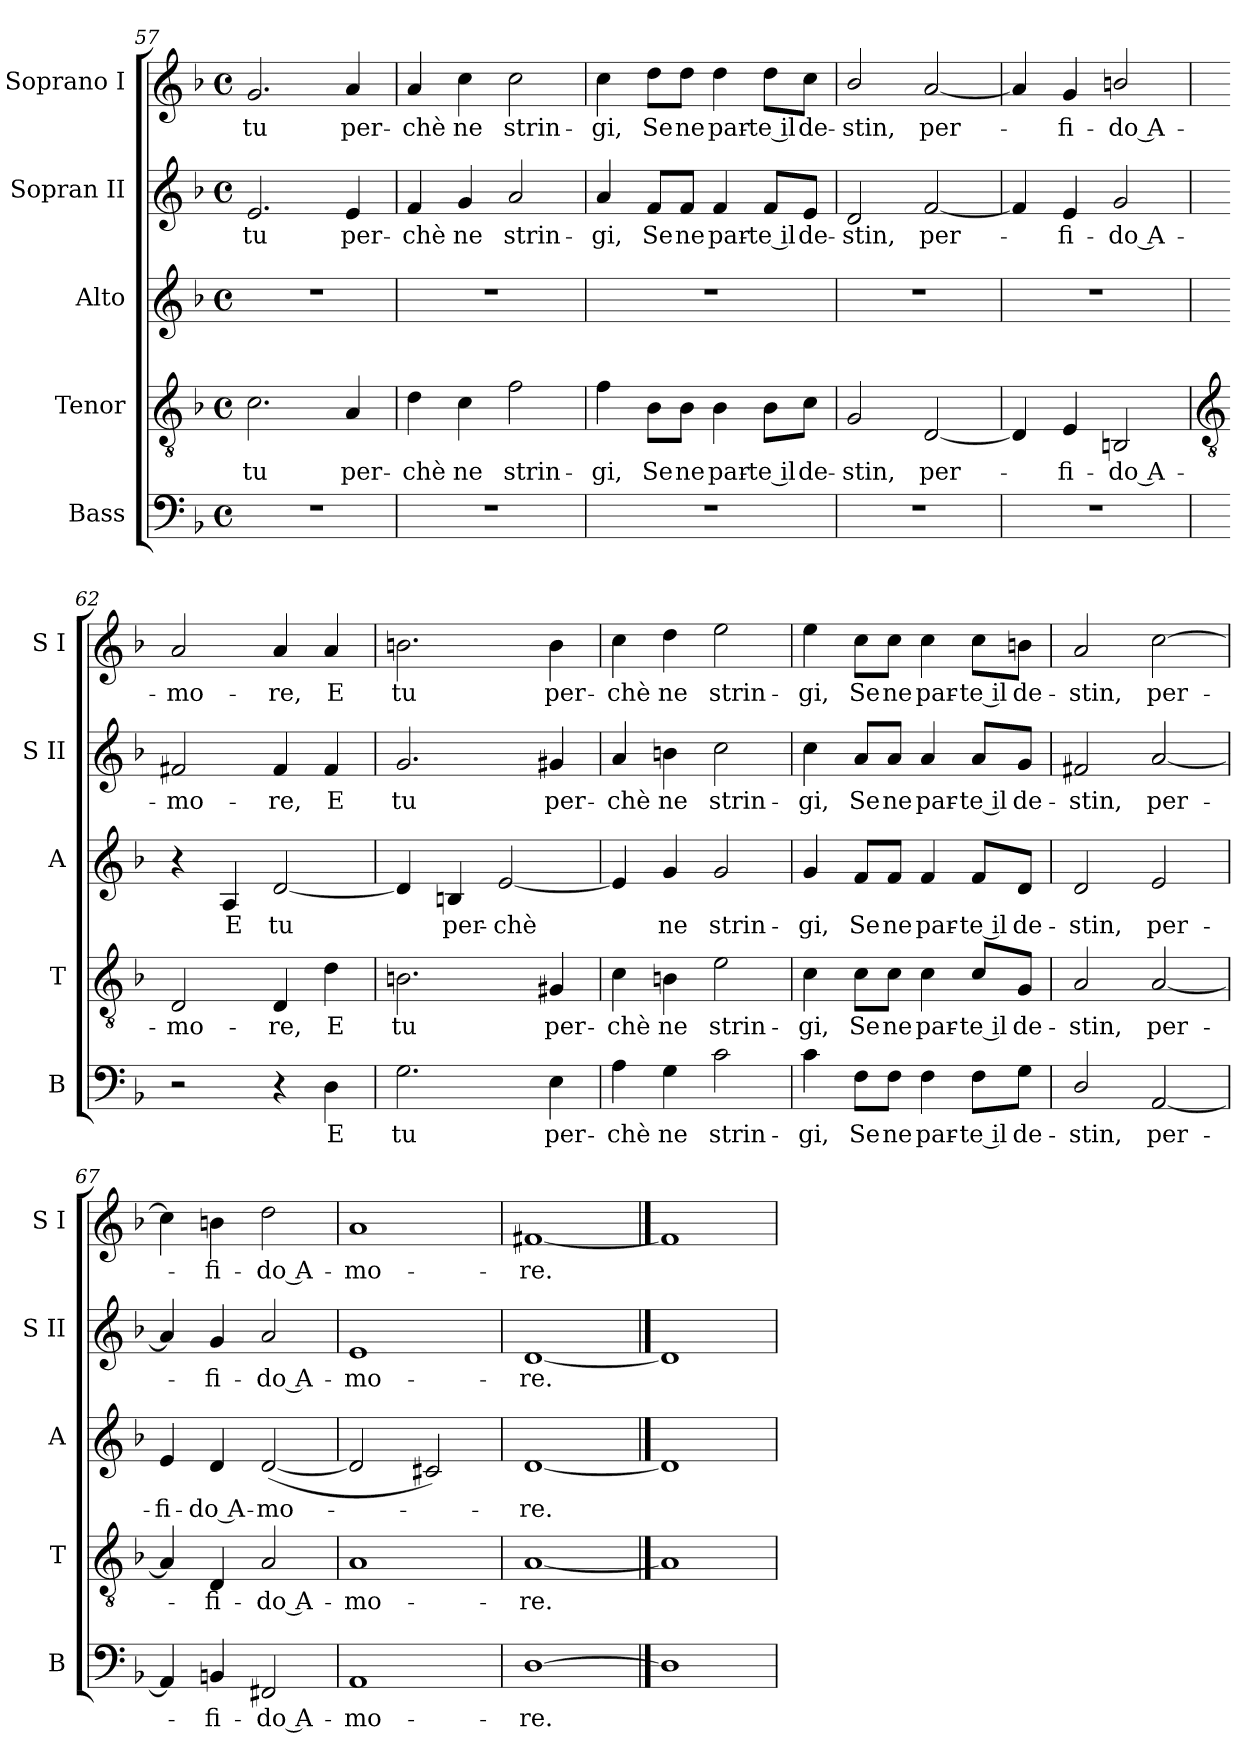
**kern	**text	**kern	**text	**kern	**text	**kern	**text	**kern	**text
*part5	*part5	*part4	*part4	*part3	*part3	*part2	*part2	*part1	*part1
*staff5	*staff5	*staff4	*staff4	*staff3	*staff3	*staff2	*staff2	*staff1	*staff1
*I"Bass	*	*I"Tenor	*	*I"Alto	*	*I"Sopran II	*	*I"Soprano I	*
*I'B	*	*I'T	*	*I'A	*	*I'S II	*	*I'S I	*
*clefF4	*	*clefGv2	*	*clefG2	*	*clefG2	*	*clefG2	*
*k[b-]	*	*k[b-]	*	*k[b-]	*	*k[b-]	*	*k[b-]	*
*F:	*	*F:	*	*F:	*	*F:	*	*F:	*
*M4/4	*	*M4/4	*	*M4/4	*	*M4/4	*	*M4/4	*
*met(c)	*	*met(c)	*	*met(c)	*	*met(c)	*	*met(c)	*
=57	=57	=57	=57	=57	=57	=57	=57	=57	=57
!	!	!	!LO:LY:b	!	!	!	!LO:LY:b	!	!LO:LY:b
1r	.	2.c	tu	1r	.	2.e	tu	2.g	tu
!	!	!	!LO:LY:b	!	!	!	!LO:LY:b	!	!LO:LY:b
.	.	4A	per-	.	.	4e	per-	4a	per-
=58	=58	=58	=58	=58	=58	=58	=58	=58	=58
!	!	!	!LO:LY:b	!	!	!	!LO:LY:b	!	!LO:LY:b
1r	.	4d	-chè	1r	.	4f	-chè	4a	-chè
!	!	!	!LO:LY:b	!	!	!	!LO:LY:b	!	!LO:LY:b
.	.	4c	ne	.	.	4g	ne	4cc	ne
!	!	!	!LO:LY:b	!	!	!	!LO:LY:b	!	!LO:LY:b
.	.	2f	strin-	.	.	2a	strin-	2cc	strin-
=59	=59	=59	=59	=59	=59	=59	=59	=59	=59
!	!	!	!LO:LY:b	!	!	!	!LO:LY:b	!	!LO:LY:b
1r	.	4f	-gi,	1r	.	4a	-gi,	4cc	-gi,
!	!	!	!LO:LY:b	!	!	!	!LO:LY:b	!	!LO:LY:b
.	.	8B-\L	Se	.	.	8f/L	Se	8dd\L	Se
!	!	!	!LO:LY:b	!	!	!	!LO:LY:b	!	!LO:LY:b
.	.	8B-\J	ne	.	.	8f/J	ne	8dd\J	ne
!	!	!	!LO:LY:b	!	!	!	!LO:LY:b	!	!LO:LY:b
.	.	4B-	par-	.	.	4f	par-	4dd	par-
!	!	!	!LO:LY:b	!	!	!	!LO:LY:b	!	!LO:LY:b
.	.	8B-\L	-te il	.	.	8f/L	-te il	8dd\L	-te il
!	!	!	!LO:LY:b	!	!	!	!LO:LY:b	!	!LO:LY:b
.	.	8c\J	de-	.	.	8e/J	de-	8cc\J	de-
=60	=60	=60	=60	=60	=60	=60	=60	=60	=60
!	!	!	!LO:LY:b	!	!	!	!LO:LY:b	!	!LO:LY:b
1r	.	2G	-stin,	1r	.	2d	-stin,	2b-/	-stin,
!	!	!	!LO:LY:b	!	!	!	!LO:LY:b	!	!LO:LY:b
.	.	[2D	per-	.	.	[2f	per-	[2a	per-
=61	=61	=61	=61	=61	=61	=61	=61	=61	=61
1r	.	4D]	.	1r	.	4f]	.	4a]	.
!	!	!	!LO:LY:b	!	!	!	!LO:LY:b	!	!LO:LY:b
.	.	4E	fi-	.	.	4e	fi-	4g	fi-
!	!	!	!LO:LY:b	!	!	!	!LO:LY:b	!	!LO:LY:b
.	.	2BBn	-do A-	.	.	2g	-do A-	2bn/	-do A-
!!LO:LB:g=z
=62	=62	=62	=62	=62	=62	=62	=62	=62	=62
*	*	*clefGv2	*	*	*	*	*	*	*
!	!	!	!LO:LY:b	!	!	!	!LO:LY:b	!	!LO:LY:b
2r	.	2D	-mo-	4r	.	2f#X	-mo-	2a	-mo-
!	!	!	!	!	!LO:LY:b	!	!	!	!
.	.	.	.	4A	E	.	.	.	.
!	!	!	!LO:LY:b	!	!LO:LY:b	!	!LO:LY:b	!	!LO:LY:b
4r	.	4D	-re,	[2d	tu	4f#	-re,	4a	-re,
!	!LO:LY:b	!	!LO:LY:b	!	!	!	!LO:LY:b	!	!LO:LY:b
4D	E	4d	E	.	.	4f#	E	4a	E
=63	=63	=63	=63	=63	=63	=63	=63	=63	=63
!	!LO:LY:b	!	!LO:LY:b	!	!	!	!LO:LY:b	!	!LO:LY:b
2.G	tu	2.Bn	tu	4d]	.	2.g	tu	2.bn	tu
!	!	!	!	!	!LO:LY:b	!	!	!	!
.	.	.	.	4Bn	per-	.	.	.	.
!	!	!	!	!	!LO:LY:b	!	!	!	!
.	.	.	.	[2e	-chè	.	.	.	.
!	!LO:LY:b	!	!LO:LY:b	!	!	!	!LO:LY:b	!	!LO:LY:b
4E	per-	4G#X	per-	.	.	4g#X	per-	4b	per-
=64	=64	=64	=64	=64	=64	=64	=64	=64	=64
!	!LO:LY:b	!	!LO:LY:b	!	!	!	!LO:LY:b	!	!LO:LY:b
4A	-chè	4c	-chè	4e]	.	4a	-chè	4cc	-chè
!	!LO:LY:b	!	!LO:LY:b	!	!LO:LY:b	!	!LO:LY:b	!	!LO:LY:b
4G	ne	4Bn	ne	4g	ne	4bn	ne	4dd	ne
!	!LO:LY:b	!	!LO:LY:b	!	!LO:LY:b	!	!LO:LY:b	!	!LO:LY:b
2c	strin-	2e	strin-	2g	strin-	2cc	strin-	2ee	strin-
=65	=65	=65	=65	=65	=65	=65	=65	=65	=65
!	!LO:LY:b	!	!LO:LY:b	!	!LO:LY:b	!	!LO:LY:b	!	!LO:LY:b
4c	-gi,	4c	-gi,	4g	-gi,	4cc	-gi,	4ee	-gi,
!	!LO:LY:b	!	!LO:LY:b	!	!LO:LY:b	!	!LO:LY:b	!	!LO:LY:b
8F\L	Se	8c\L	Se	8f/L	Se	8a/L	Se	8cc\L	Se
!	!LO:LY:b	!	!LO:LY:b	!	!LO:LY:b	!	!LO:LY:b	!	!LO:LY:b
8F\J	ne	8c\J	ne	8f/J	ne	8a/J	ne	8cc\J	ne
!	!LO:LY:b	!	!LO:LY:b	!	!LO:LY:b	!	!LO:LY:b	!	!LO:LY:b
4F	par-	4c	par-	4f	par-	4a	par-	4cc	par-
!	!LO:LY:b	!	!LO:LY:b	!	!LO:LY:b	!	!LO:LY:b	!	!LO:LY:b
8F\L	-te il	8c/L	-te il	8f/L	-te il	8a/L	-te il	8cc\L	-te il
!	!LO:LY:b	!	!LO:LY:b	!	!LO:LY:b	!	!LO:LY:b	!	!LO:LY:b
8G\J	de-	8G/J	de-	8d/J	de-	8g/J	de-	8bn\J	de-
=66	=66	=66	=66	=66	=66	=66	=66	=66	=66
!	!LO:LY:b	!	!LO:LY:b	!	!LO:LY:b	!	!LO:LY:b	!	!LO:LY:b
2D/	-stin,	2A	-stin,	2d	-stin,	2f#X	-stin,	2a	-stin,
!	!LO:LY:b	!	!LO:LY:b	!	!LO:LY:b	!	!LO:LY:b	!	!LO:LY:b
[2AA	per-	[2A	per-	2e	per-	[2a	per-	[2cc	per-
=67	=67	=67	=67	=67	=67	=67	=67	=67	=67
!	!	!	!	!	!LO:LY:b	!	!	!	!
4AA]	.	4A]	.	4e	-fi-	4a]	.	4cc]	.
!	!LO:LY:b	!	!LO:LY:b	!	!LO:LY:b	!	!LO:LY:b	!	!LO:LY:b
4BBn	fi-	4D	fi-	4d	-do A-	4g	fi-	4bn	fi-
!	!LO:LY:b	!	!LO:LY:b	!	!LO:LY:b	!	!LO:LY:b	!	!LO:LY:b
2FF#X	-do A-	2A	-do A-	(<[2d	-mo-	2a	-do A-	2dd	-do A-
=68	=68	=68	=68	=68	=68	=68	=68	=68	=68
!	!LO:LY:b	!	!LO:LY:b	!	!	!	!LO:LY:b	!	!LO:LY:b
1AA	-mo-	1A	-mo-	2d]	.	1e	-mo-	1a	-mo-
.	.	.	.	2c#X)	.	.	.	.	.
=69	=69	=69	=69	=69	=69	=69	=69	=69	=69
!	!LO:LY:b	!	!LO:LY:b	!	!LO:LY:b	!	!LO:LY:b	!	!LO:LY:b
[1D	-re.	[1A	-re.	[1d	re.	[1d	-re.	[1f#X	-re.
==70	==70	==70	==70	==70	==70	==70	==70	==70	==70
1D]	.	1A]	.	1d]	.	1d]	.	1f#]	.
=	=	=	=	=	=	=	=	=	=
*-	*-	*-	*-	*-	*-	*-	*-	*-	*-
